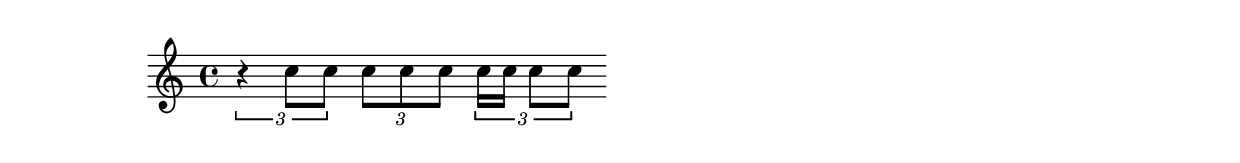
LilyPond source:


\version "2.1.7"
\header {

texidoc = "In combination with a beam, the bracket of the tuplet
bracket is removed. This only happens if there is one beam, as long as
the bracket."

}
    \paper { raggedright= ##t }

\score { \notes \context Voice\relative c'' {
\times 2/3 { r  c8[ c8] }
\times 2/3 {  c8[ c c] }
\times 2/3 {  c16[ c16]  c8[ c8] }
}}

